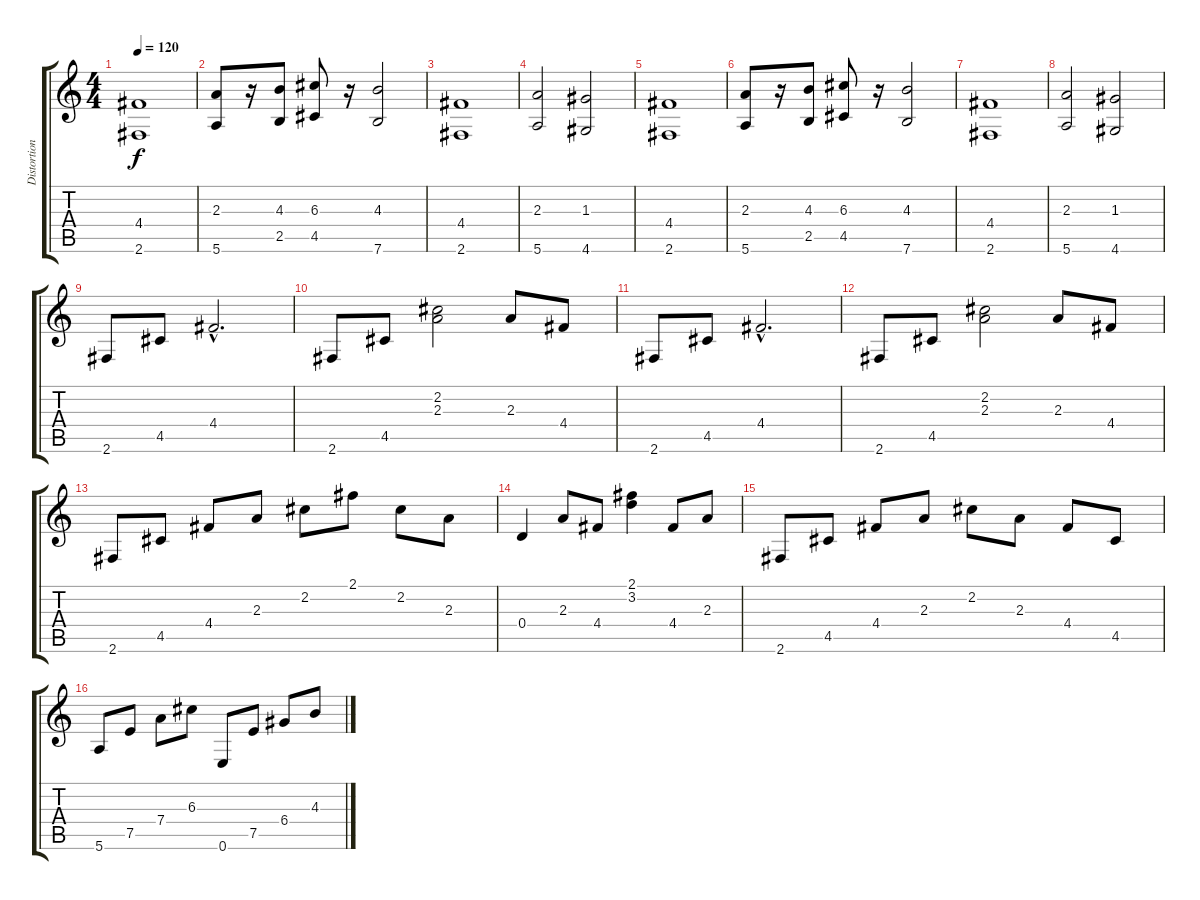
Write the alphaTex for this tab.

\track ("Distortion Guitar" "Distortion") {instrument distortionguitar}
\staff {score tabs}
\tuning (E4 B3 G3 D3 A2 E2) {hide}
\ts (4 4)
\tempo 120
\clef g2
\ks c
(4.4 2.6).1{dy f instrument distortionguitar} |
(2.3 5.6).8 r.16 (4.3 2.5).8 (6.3 4.5).8 r.16 (4.3 7.6).2 |
(4.4 2.6).1 |
(2.3 5.6).2 (1.3 4.6).2 |
(4.4 2.6).1 |
(2.3 5.6).8 r.16 (4.3 2.5).8 (6.3 4.5).8 r.16 (4.3 7.6).2 |
(4.4 2.6).1 |
(2.3 5.6).2 (1.3 4.6).2 |
2.6.8{volume 16 instrument electricguitarclean} 4.5.8 4.4{hac}.2{d} |
2.6.8 4.5.8 (2.2 2.3).2 2.3.8 4.4.8 |
2.6.8 4.5.8 4.4{hac}.2{d} |
2.6.8 4.5.8 (2.2 2.3).2 2.3.8 4.4.8 |
2.6.8 4.5.8 4.4.8 2.3.8 2.2.8 2.1.8 2.2.8 2.3.8 |
0.4.4 2.3.8 4.4.8 (2.1 3.2).4 4.4.8 2.3.8 |
2.6.8 4.5.8 4.4.8 2.3.8 2.2.8 2.3.8 4.4.8 4.5.8 |
5.6.8 7.5.8 7.4.8 6.3.8 0.6.8 7.5.8 6.4.8 4.3.8
